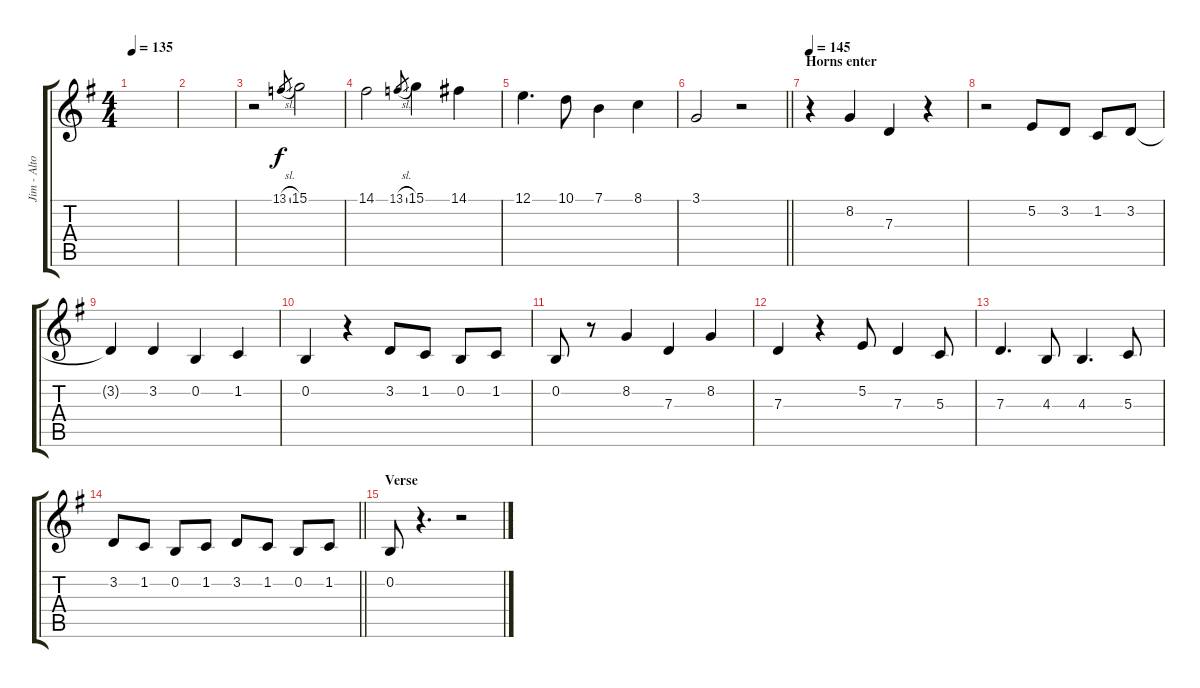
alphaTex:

\track ("Jim - Alto Sax" "Jim - Alto") {instrument altosax}
\staff {score tabs}
\tuning (E4 B3 G3 D3 A2 E2) {hide}
\ts (4 4)
\tempo 135
\clef g2
\ks g
|
|
r.2{volume 16 instrument panflute} 13.1{sl}.8{gr} 15.1.2 |
14.1.2 13.1{sl}.8{gr} 15.1.4 14.1.4 |
12.1.4{d} 10.1.8 7.1.4 8.1.4 |
\barLineRight lightlight
3.1.2 r.2 |
\section ("" "Horns enter")
\tempo 145
r.4{volume 13 instrument altosax} 8.2.4 7.3.4 r.4 |
r.2 5.2.8 3.2.8 1.2.8 3.2.8 |
3.2{t}.4 3.2.4 0.2.4 1.2.4 |
0.2.4 r.4 3.2.8 1.2.8 0.2.8 1.2.8 |
0.2.8 r.8 8.2.4 7.3.4 8.2.4 |
7.3.4 r.4 5.2.8 7.3.4 5.3.8 |
7.3.4{d} 4.3.8 4.3.4{d} 5.3.8 |
\barLineRight lightlight
3.2.8 1.2.8 0.2.8 1.2.8 3.2.8 1.2.8 0.2.8 1.2.8 |
\section ("" "Verse")
0.2.8 r.4{d} r.2
